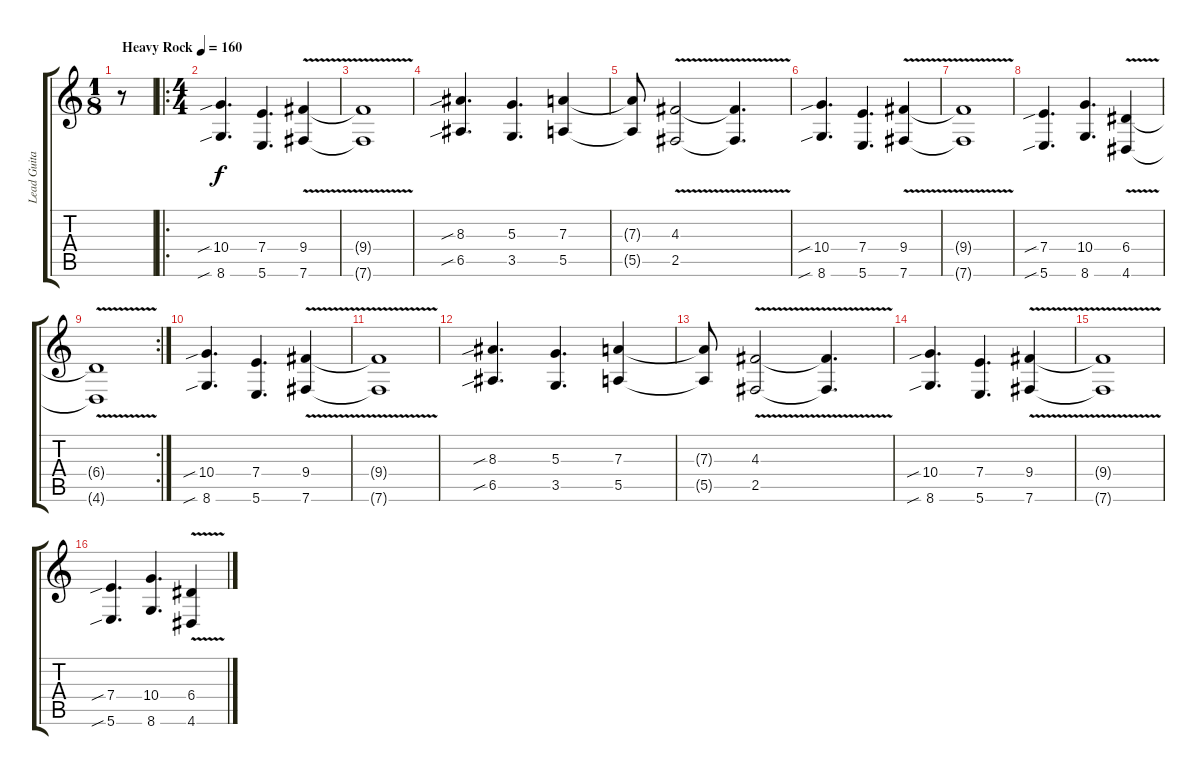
\track ("Lead Guitar" "Lead Guita") {instrument electricguitarjazz}
\staff {score tabs}
\tuning (B3 Gb3 D3 A2 E2 B1) {hide}
\ts (1 8)
\tempo (160 "Heavy Rock")
\clef g2
\ks c
r.8{dy f instrument electricguitarjazz} |
\ro
\ts (4 4)
(10.4{sib} 8.6{sib}).4{d} (7.4 5.6).4{d} (9.4{v} 7.6{v}).4 |
(9.4{t} 7.6{t}).1 |
(8.3{sib} 6.5{sib}).4{d} (5.3 3.5).4{d} (7.3 5.5).4 |
(7.3{t} 5.5{t}).8 (4.3{v} 2.5{v}).2 (4.3{t} 2.5{t}).4{d} |
(10.4{sib} 8.6{sib}).4{d} (7.4 5.6).4{d} (9.4{v} 7.6{v}).4 |
(9.4{t} 7.6{t}).1 |
(7.4{sib} 5.6{sib}).4{d} (10.4 8.6).4{d} (6.4{v} 4.6{v}).4 |
\rc 2
(6.4{t} 4.6{t}).1 |
(10.4{sib} 8.6{sib}).4{d} (7.4 5.6).4{d} (9.4{v} 7.6{v}).4 |
(9.4{t} 7.6{t}).1 |
(8.3{sib} 6.5{sib}).4{d} (5.3 3.5).4{d} (7.3 5.5).4 |
(7.3{t} 5.5{t}).8 (4.3{v} 2.5{v}).2 (4.3{t} 2.5{t}).4{d} |
(10.4{sib} 8.6{sib}).4{d} (7.4 5.6).4{d} (9.4{v} 7.6{v}).4 |
(9.4{t} 7.6{t}).1 |
(7.4{sib} 5.6{sib}).4{d} (10.4 8.6).4{d} (6.4{v} 4.6{v}).4
